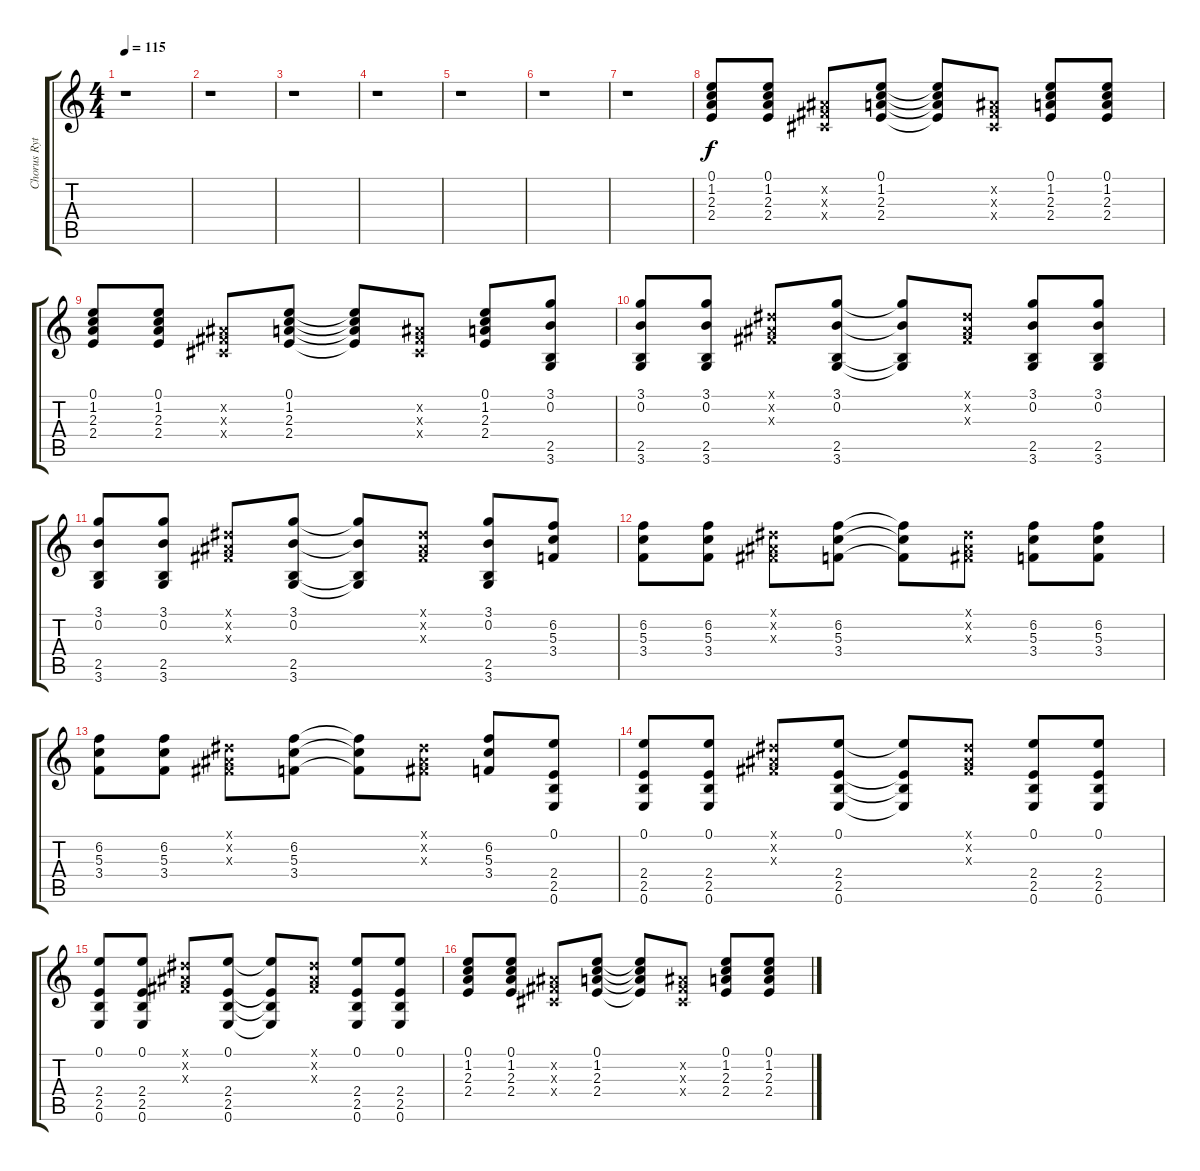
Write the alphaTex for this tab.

\track ("Chorus Rythms" "Chorus Ryt") {instrument overdrivenguitar}
\staff {score tabs}
\tuning (E4 B3 G3 D3 A2 E2) {hide}
\ts (4 4)
\tempo 115
\clef g2
\ks c
r.1{dy f} |
r.1 |
r.1 |
r.1 |
r.1 |
r.1 |
r.1 |
(0.1 1.2 2.3 2.4).8 (0.1 1.2 2.3 2.4).8 (-1.2{x} -1.3{x} -1.4{x}).8 (0.1 1.2 2.3 2.4).8 (0.1{t} 1.2{t} 2.3{t} 2.4{t}).8 (-1.2{x} -1.3{x} -1.4{x}).8 (0.1 1.2 2.3 2.4).8 (0.1 1.2 2.3 2.4).8 |
(0.1 1.2 2.3 2.4).8 (0.1 1.2 2.3 2.4).8 (-1.2{x} -1.3{x} -1.4{x}).8 (0.1 1.2 2.3 2.4).8 (0.1{t} 1.2{t} 2.3{t} 2.4{t}).8 (-1.2{x} -1.3{x} -1.4{x}).8 (0.1 1.2 2.3 2.4).8 (3.1 0.2 2.5 3.6).8 |
(3.1 0.2 2.5 3.6).8 (3.1 0.2 2.5 3.6).8 (-1.1{x} -1.2{x} -1.3{x}).8 (3.1 0.2 2.5 3.6).8 (3.1{t} 0.2{t} 2.5{t} 3.6{t}).8 (-1.1{x} -1.2{x} -1.3{x}).8 (3.1 0.2 2.5 3.6).8 (3.1 0.2 2.5 3.6).8 |
(3.1 0.2 2.5 3.6).8 (3.1 0.2 2.5 3.6).8 (-1.1{x} -1.2{x} -1.3{x}).8 (3.1 0.2 2.5 3.6).8 (3.1{t} 0.2{t} 2.5{t} 3.6{t}).8 (-1.1{x} -1.2{x} -1.3{x}).8 (3.1 0.2 2.5 3.6).8 (6.2 5.3 3.4).8 |
(6.2 5.3 3.4).8 (6.2 5.3 3.4).8 (-1.1{x} -1.2{x} -1.3{x}).8 (6.2 5.3 3.4).8 (6.2{t} 5.3{t} 3.4{t}).8 (-1.1{x} -1.2{x} -1.3{x}).8 (6.2 5.3 3.4).8 (6.2 5.3 3.4).8 |
(6.2 5.3 3.4).8 (6.2 5.3 3.4).8 (-1.1{x} -1.2{x} -1.3{x}).8 (6.2 5.3 3.4).8 (6.2{t} 5.3{t} 3.4{t}).8 (-1.1{x} -1.2{x} -1.3{x}).8 (6.2 5.3 3.4).8 (0.1 2.4 2.5 0.6).8 |
(0.1 2.4 2.5 0.6).8 (0.1 2.4 2.5 0.6).8 (-1.1{x} -1.2{x} -1.3{x}).8 (0.1 2.4 2.5 0.6).8 (0.1{t} 2.4{t} 2.5{t} 0.6{t}).8 (-1.1{x} -1.2{x} -1.3{x}).8 (0.1 2.4 2.5 0.6).8 (0.1 2.4 2.5 0.6).8 |
(0.1 2.4 2.5 0.6).8 (0.1 2.4 2.5 0.6).8 (-1.1{x} -1.2{x} -1.3{x}).8 (0.1 2.4 2.5 0.6).8 (0.1{t} 2.4{t} 2.5{t} 0.6{t}).8 (-1.1{x} -1.2{x} -1.3{x}).8 (0.1 2.4 2.5 0.6).8 (0.1 2.4 2.5 0.6).8 |
(0.1 1.2 2.3 2.4).8 (0.1 1.2 2.3 2.4).8 (-1.2{x} -1.3{x} -1.4{x}).8 (0.1 1.2 2.3 2.4).8 (0.1{t} 1.2{t} 2.3{t} 2.4{t}).8 (-1.2{x} -1.3{x} -1.4{x}).8 (0.1 1.2 2.3 2.4).8 (0.1 1.2 2.3 2.4).8
